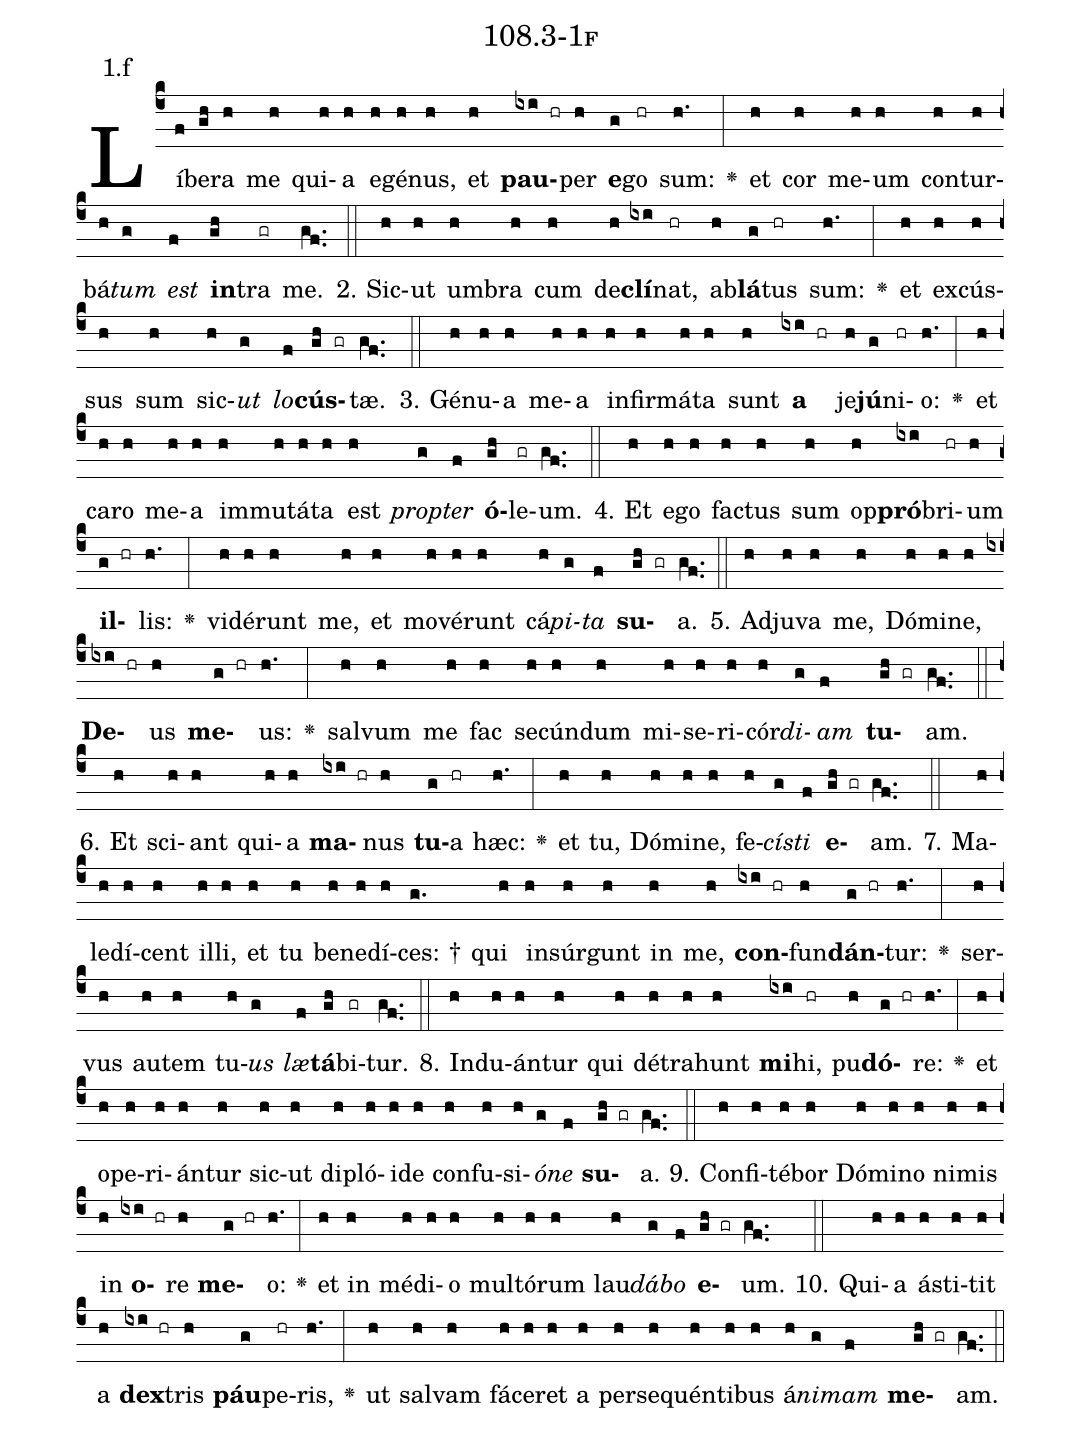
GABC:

name: 108.3-1f;
annotation: 1.f;
%%
(c4)Lí(f)be(gh)ra(h) me(h) qui(h)a(h) e(h)gé(h)nus,(h) et(h) <b>pau</b>(ixi hr)per(h) <b>e</b>(g)go(hr) sum:(h.) <v>\greheightstar</v>(:) et(h) cor(h) me(h)um(h) con(h)tur(h)bá(h)<i>tum</i>(g) <i>est</i>(f) <b>in</b>(gh)tra(gr) me.(gf..) (::)
2. Sic(h)ut(h) um(h)bra(h) cum(h) de(h)<b>clí</b>(ixi)nat,(hr) ab(h)<b>lá</b>(g)tus(hr) sum:(h.) <v>\greheightstar</v>(:) et(h) ex(h)cús(h)sus(h) sum(h) sic(h)<i>ut</i>(g) <i>lo</i>(f)<b>cús</b>(gh gr)tæ.(gf..) (::)
3. Gé(h)nu(h)a(h) me(h)a(h) in(h)fir(h)má(h)ta(h) sunt(h) <b>a</b>(ixi hr) je(h)<b>jú</b>(g)ni(hr)o:(h.) <v>\greheightstar</v>(:) et(h) ca(h)ro(h) me(h)a(h) im(h)mu(h)tá(h)ta(h) est(h) <i>prop</i>(g)<i>ter</i>(f) <b>ó</b>(gh)le(gr)um.(gf..) (::)
4. Et(h) e(h)go(h) fac(h)tus(h) sum(h) op(h)<b>pró</b>(ixi)bri(hr)um(h) <b>il</b>(g hr)lis:(h.) <v>\greheightstar</v>(:) vi(h)dé(h)runt(h) me,(h) et(h) mo(h)vé(h)runt(h) cá(h)<i>pi</i>(g)<i>ta</i>(f) <b>su</b>(gh gr)a.(gf..) (::)
5. Ad(h)ju(h)va(h) me,(h) Dó(h)mi(h)ne,(h) <b>De</b>(ixi hr)us(h) <b>me</b>(g hr)us:(h.) <v>\greheightstar</v>(:) sal(h)vum(h) me(h) fac(h) se(h)cún(h)dum(h) mi(h)se(h)ri(h)cór(h)<i>di</i>(g)<i>am</i>(f) <b>tu</b>(gh gr)am.(gf..) (::)
6. Et(h) sci(h)ant(h) qui(h)a(h) <b>ma</b>(ixi hr)nus(h) <b>tu</b>(g)a(hr) hæc:(h.) <v>\greheightstar</v>(:) et(h) tu,(h) Dó(h)mi(h)ne,(h) fe(h)<i>cís</i>(g)<i>ti</i>(f) <b>e</b>(gh gr)am.(gf..) (::)
7. Ma(h)le(h)dí(h)cent(h) il(h)li,(h) et(h) tu(h) be(h)ne(h)dí(h)ces: †(g.) qui(h) in(h)súr(h)gunt(h) in(h) me,(h) <b>con</b>(ixi hr)fun(h)<b>dán</b>(g hr)tur:(h.) <v>\greheightstar</v>(:) ser(h)vus(h) au(h)tem(h) tu(h)<i>us</i>(g) <i>læ</i>(f)<b>tá</b>(gh)bi(gr)tur.(gf..) (::)
8. Ind(h)u(h)án(h)tur(h) qui(h) dé(h)tra(h)hunt(h) <b>mi</b>(ixi)hi,(hr) pu(h)<b>dó</b>(g hr)re:(h.) <v>\greheightstar</v>(:) et(h) o(h)pe(h)ri(h)án(h)tur(h) sic(h)ut(h) di(h)pló(h)i(h)de(h) con(h)fu(h)si(h)<i>ó</i>(g)<i>ne</i>(f) <b>su</b>(gh gr)a.(gf..) (::)
9. Con(h)fi(h)té(h)bor(h) Dó(h)mi(h)no(h) ni(h)mis(h) in(h) <b>o</b>(ixi hr)re(h) <b>me</b>(g hr)o:(h.) <v>\greheightstar</v>(:) et(h) in(h) mé(h)di(h)o(h) mul(h)tó(h)rum(h) lau(h)<i>dá</i>(g)<i>bo</i>(f) <b>e</b>(gh gr)um.(gf..) (::)
10. Qui(h)a(h) á(h)sti(h)tit(h) a(h) <b>dex</b>(ixi hr)tris(h) <b>páu</b>(g)pe(hr)ris,(h.) <v>\greheightstar</v>(:) ut(h) sal(h)vam(h) fá(h)ce(h)ret(h) a(h) per(h)se(h)quén(h)ti(h)bus(h) á(h)<i>ni</i>(g)<i>mam</i>(f) <b>me</b>(gh gr)am.(gf..) (::)
